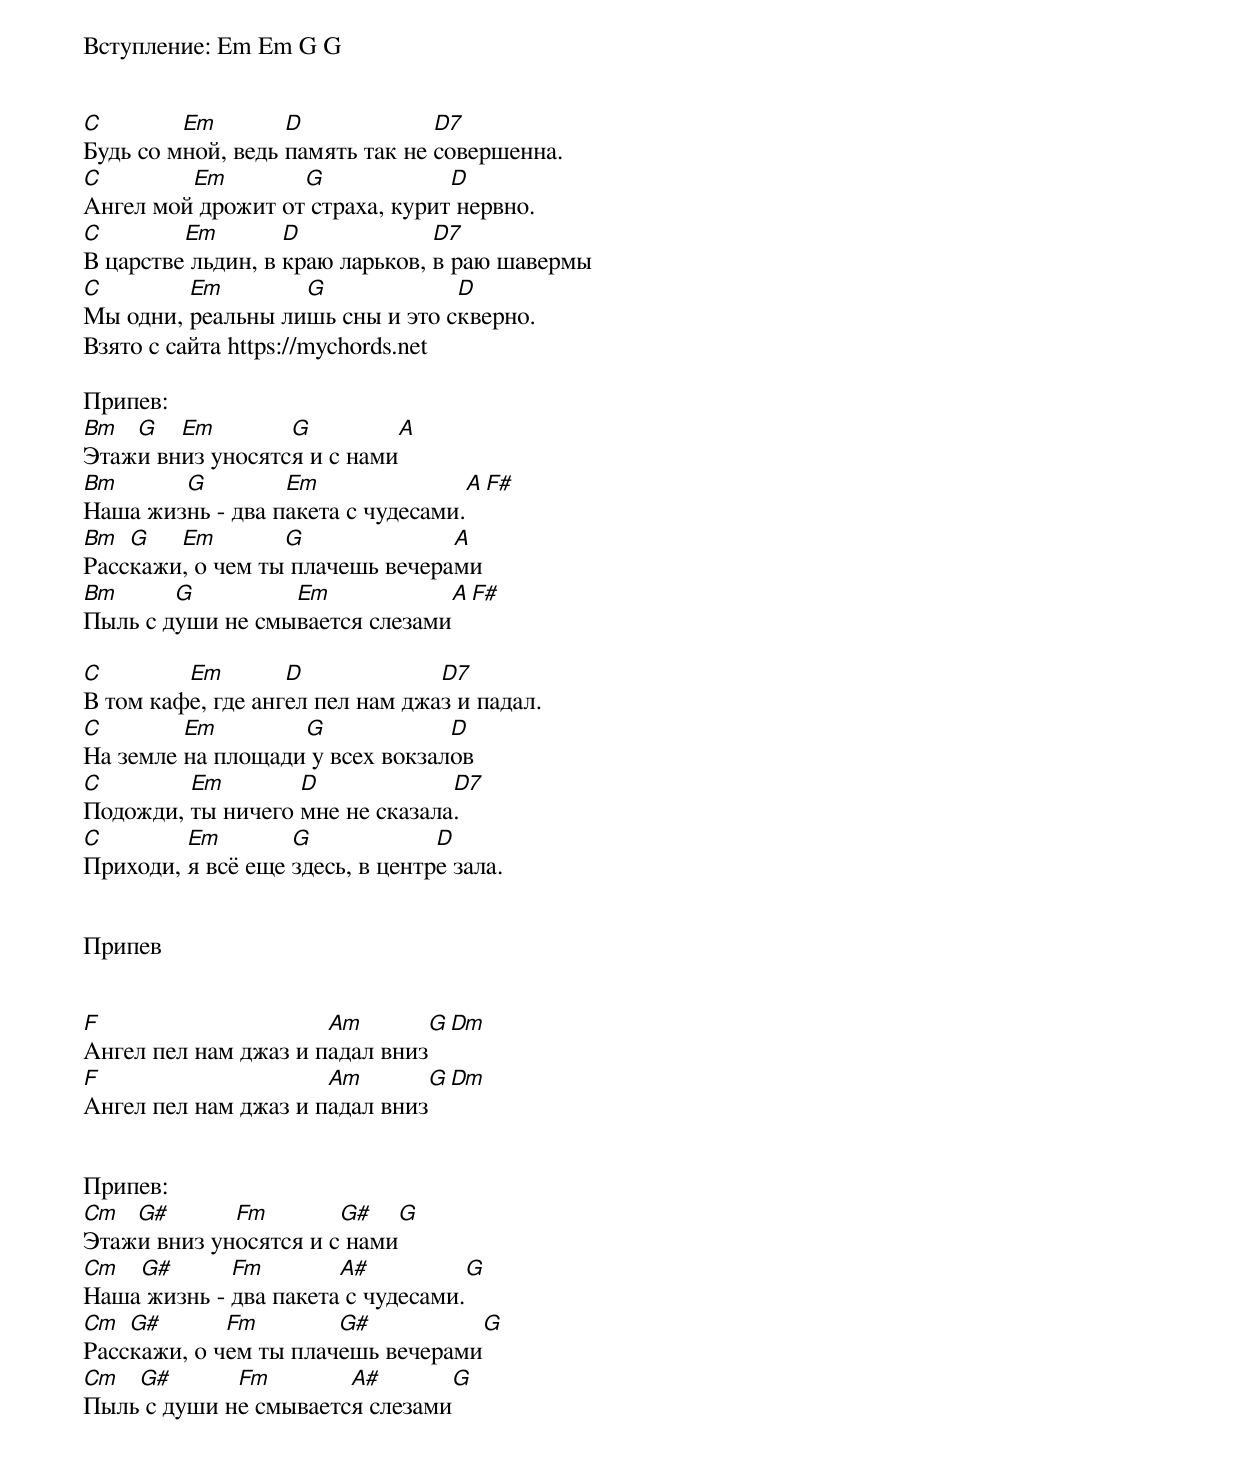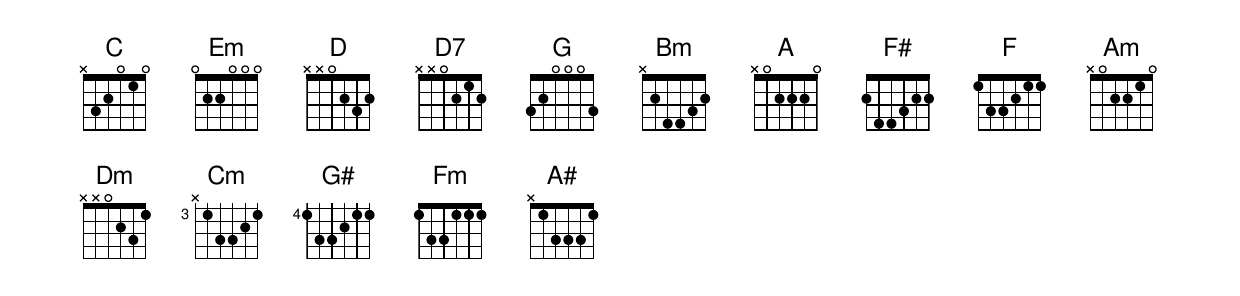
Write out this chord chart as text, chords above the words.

Вступление: Em Em G G


C        Em        D             D7
Будь со мной, ведь память так не совершенна.
C        Em        G             D
Ангел мой дрожит от страха, курит нервно.
C        Em        D             D7
В царстве льдин, в краю ларьков, в раю шавермы
C        Em        G             D
Мы одни, реальны лишь сны и это скверно.
Взято с сайта https://mychords.net

Припев:
Bm  G   Em        G              A
Этажи вниз уносятся и с нами
Bm      G         Em               A          F#
Наша жизнь - два пакета с чудесами.
Bm  G   Em        G              A
Расскажи, о чем ты плачешь вечерами
Bm      G         Em               A          F#
Пыль с души не смывается слезами

C        Em        D             D7
В том кафе, где ангел пел нам джаз и падал.
C        Em        G             D
На земле на площади у всех вокзалов
C        Em        D             D7
Подожди, ты ничего мне не сказала.
C        Em        G             D
Приходи, я всё еще здесь, в центре зала.


Припев


F                     Am       G       Dm
Ангел пел нам джаз и падал вниз
F                     Am       G       Dm
Ангел пел нам джаз и падал вниз


Припев:
Cm  G#       Fm        G#            G
Этажи вниз уносятся и с нами
Cm  G#       Fm        A#            G
Наша жизнь - два пакета с чудесами.
Cm  G#       Fm        G#            G
Расскажи, о чем ты плачешь вечерами
Cm  G#       Fm        A#            G
Пыль с души не смывается слезами
